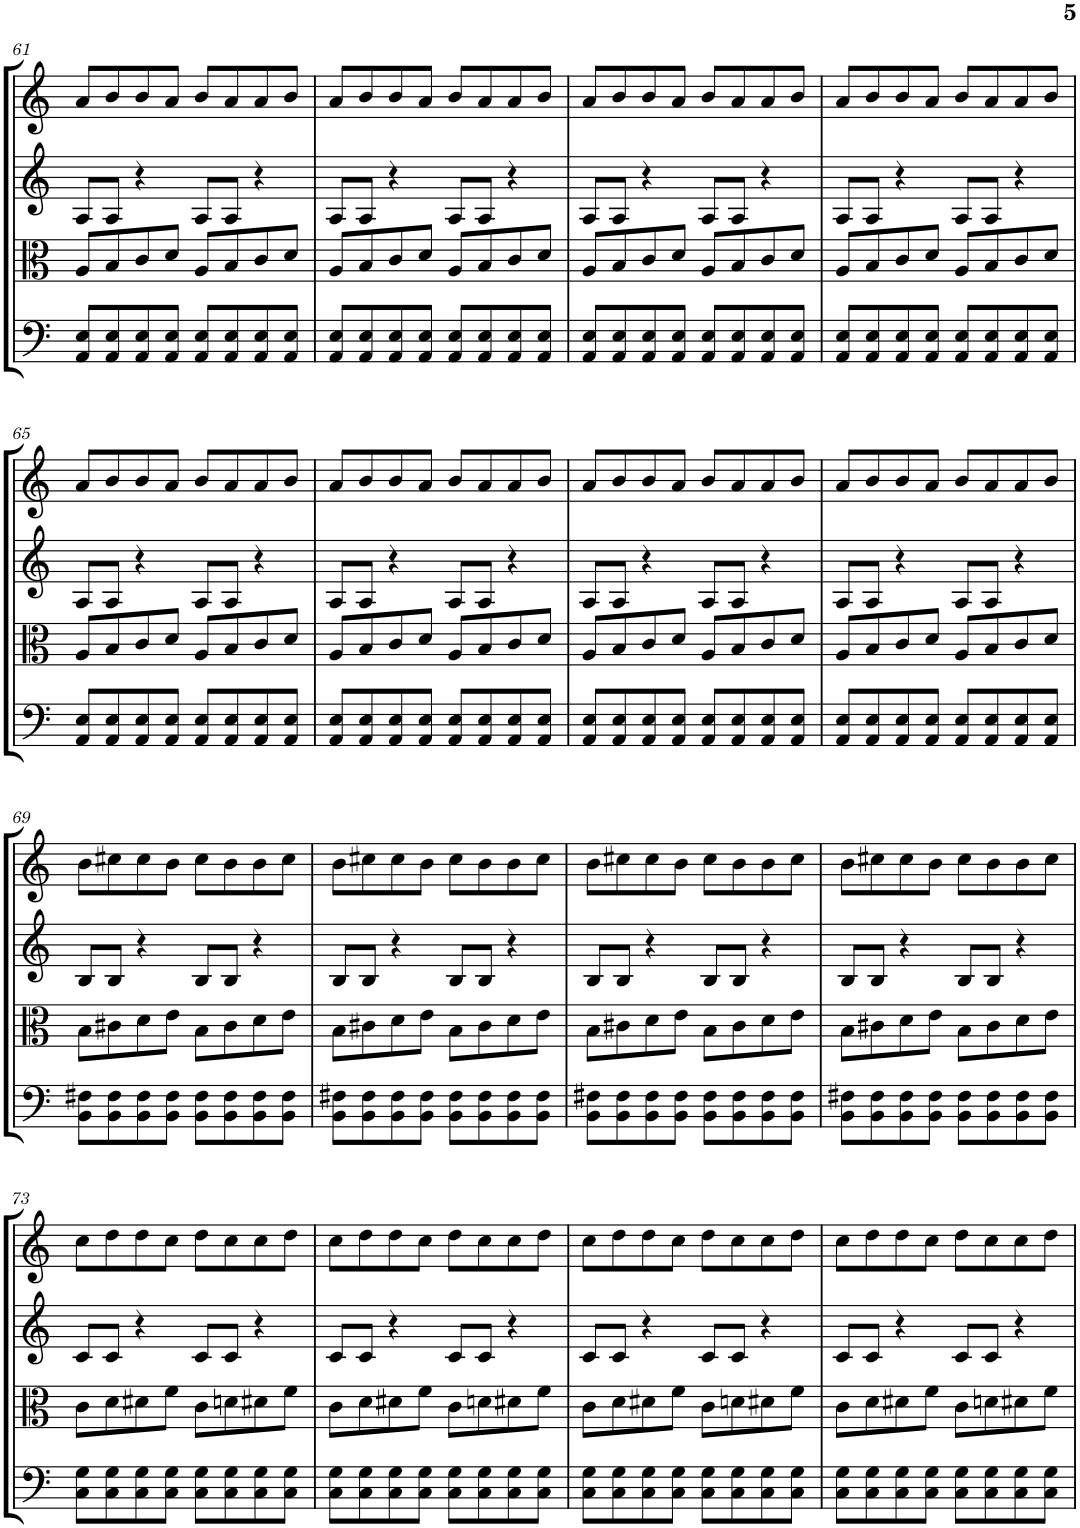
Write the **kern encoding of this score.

**kern	**kern	**kern	**kern
*part4	*part3	*part2	*part1
*staff4	*staff3	*staff2	*staff1
*I"Violoncello	*I"Viola	*I"Violin II	*I"Violin I
*I'Vc	*I'Vla	*I'Vln	*I'Vln
!!LO:PB:g=z
*clefF4	*clefC3	*clefG2	*clefG2
*k[]	*k[]	*k[]	*k[]
*M4/4	*M4/4	*M4/4	*M4/4
=61	=61	=61	=61
8AA/ 8E/L	8A/L	8A/L	8a/L
8AA/ 8E/	8B/	8A/J	8b/
8AA/ 8E/	8c/	4r	8b/
8AA/ 8E/J	8d/J	.	8a/J
8AA/ 8E/L	8A/L	8A/L	8b/L
8AA/ 8E/	8B/	8A/J	8a/
8AA/ 8E/	8c/	4r	8a/
8AA/ 8E/J	8d/J	.	8b/J
=62	=62	=62	=62
8AA/ 8E/L	8A/L	8A/L	8a/L
8AA/ 8E/	8B/	8A/J	8b/
8AA/ 8E/	8c/	4r	8b/
8AA/ 8E/J	8d/J	.	8a/J
8AA/ 8E/L	8A/L	8A/L	8b/L
8AA/ 8E/	8B/	8A/J	8a/
8AA/ 8E/	8c/	4r	8a/
8AA/ 8E/J	8d/J	.	8b/J
=63	=63	=63	=63
8AA/ 8E/L	8A/L	8A/L	8a/L
8AA/ 8E/	8B/	8A/J	8b/
8AA/ 8E/	8c/	4r	8b/
8AA/ 8E/J	8d/J	.	8a/J
8AA/ 8E/L	8A/L	8A/L	8b/L
8AA/ 8E/	8B/	8A/J	8a/
8AA/ 8E/	8c/	4r	8a/
8AA/ 8E/J	8d/J	.	8b/J
=64	=64	=64	=64
8AA/ 8E/L	8A/L	8A/L	8a/L
8AA/ 8E/	8B/	8A/J	8b/
8AA/ 8E/	8c/	4r	8b/
8AA/ 8E/J	8d/J	.	8a/J
8AA/ 8E/L	8A/L	8A/L	8b/L
8AA/ 8E/	8B/	8A/J	8a/
8AA/ 8E/	8c/	4r	8a/
8AA/ 8E/J	8d/J	.	8b/J
!!LO:LB:g=z
=65	=65	=65	=65
8AA/ 8E/L	8A/L	8A/L	8a/L
8AA/ 8E/	8B/	8A/J	8b/
8AA/ 8E/	8c/	4r	8b/
8AA/ 8E/J	8d/J	.	8a/J
8AA/ 8E/L	8A/L	8A/L	8b/L
8AA/ 8E/	8B/	8A/J	8a/
8AA/ 8E/	8c/	4r	8a/
8AA/ 8E/J	8d/J	.	8b/J
=66	=66	=66	=66
8AA/ 8E/L	8A/L	8A/L	8a/L
8AA/ 8E/	8B/	8A/J	8b/
8AA/ 8E/	8c/	4r	8b/
8AA/ 8E/J	8d/J	.	8a/J
8AA/ 8E/L	8A/L	8A/L	8b/L
8AA/ 8E/	8B/	8A/J	8a/
8AA/ 8E/	8c/	4r	8a/
8AA/ 8E/J	8d/J	.	8b/J
=67	=67	=67	=67
8AA/ 8E/L	8A/L	8A/L	8a/L
8AA/ 8E/	8B/	8A/J	8b/
8AA/ 8E/	8c/	4r	8b/
8AA/ 8E/J	8d/J	.	8a/J
8AA/ 8E/L	8A/L	8A/L	8b/L
8AA/ 8E/	8B/	8A/J	8a/
8AA/ 8E/	8c/	4r	8a/
8AA/ 8E/J	8d/J	.	8b/J
=68	=68	=68	=68
8AA/ 8E/L	8A/L	8A/L	8a/L
8AA/ 8E/	8B/	8A/J	8b/
8AA/ 8E/	8c/	4r	8b/
8AA/ 8E/J	8d/J	.	8a/J
8AA/ 8E/L	8A/L	8A/L	8b/L
8AA/ 8E/	8B/	8A/J	8a/
8AA/ 8E/	8c/	4r	8a/
8AA/ 8E/J	8d/J	.	8b/J
!!LO:LB:g=z
=69	=69	=69	=69
8BB\ 8F#X\L	8B\L	8B/L	8b\L
8BB\ 8F#\	8c#X\	8B/J	8cc#X\
8BB\ 8F#\	8d\	4r	8cc#\
8BB\ 8F#\J	8e\J	.	8b\J
8BB\ 8F#\L	8B\L	8B/L	8cc#\L
8BB\ 8F#\	8c#\	8B/J	8b\
8BB\ 8F#\	8d\	4r	8b\
8BB\ 8F#\J	8e\J	.	8cc#\J
=70	=70	=70	=70
8BB\ 8F#X\L	8B\L	8B/L	8b\L
8BB\ 8F#\	8c#X\	8B/J	8cc#X\
8BB\ 8F#\	8d\	4r	8cc#\
8BB\ 8F#\J	8e\J	.	8b\J
8BB\ 8F#\L	8B\L	8B/L	8cc#\L
8BB\ 8F#\	8c#\	8B/J	8b\
8BB\ 8F#\	8d\	4r	8b\
8BB\ 8F#\J	8e\J	.	8cc#\J
=71	=71	=71	=71
8BB\ 8F#X\L	8B\L	8B/L	8b\L
8BB\ 8F#\	8c#X\	8B/J	8cc#X\
8BB\ 8F#\	8d\	4r	8cc#\
8BB\ 8F#\J	8e\J	.	8b\J
8BB\ 8F#\L	8B\L	8B/L	8cc#\L
8BB\ 8F#\	8c#\	8B/J	8b\
8BB\ 8F#\	8d\	4r	8b\
8BB\ 8F#\J	8e\J	.	8cc#\J
=72	=72	=72	=72
8BB\ 8F#X\L	8B\L	8B/L	8b\L
8BB\ 8F#\	8c#X\	8B/J	8cc#X\
8BB\ 8F#\	8d\	4r	8cc#\
8BB\ 8F#\J	8e\J	.	8b\J
8BB\ 8F#\L	8B\L	8B/L	8cc#\L
8BB\ 8F#\	8c#\	8B/J	8b\
8BB\ 8F#\	8d\	4r	8b\
8BB\ 8F#\J	8e\J	.	8cc#\J
!!LO:LB:g=z
=73	=73	=73	=73
8C\ 8G\L	8c\L	8c/L	8cc\L
8C\ 8G\	8d\	8c/J	8dd\
8C\ 8G\	8d#X\	4r	8dd\
8C\ 8G\J	8f\J	.	8cc\J
8C\ 8G\L	8c\L	8c/L	8dd\L
8C\ 8G\	8dn\	8c/J	8cc\
8C\ 8G\	8d#X\	4r	8cc\
8C\ 8G\J	8f\J	.	8dd\J
=74	=74	=74	=74
8C\ 8G\L	8c\L	8c/L	8cc\L
8C\ 8G\	8d\	8c/J	8dd\
8C\ 8G\	8d#X\	4r	8dd\
8C\ 8G\J	8f\J	.	8cc\J
8C\ 8G\L	8c\L	8c/L	8dd\L
8C\ 8G\	8dn\	8c/J	8cc\
8C\ 8G\	8d#X\	4r	8cc\
8C\ 8G\J	8f\J	.	8dd\J
=75	=75	=75	=75
8C\ 8G\L	8c\L	8c/L	8cc\L
8C\ 8G\	8d\	8c/J	8dd\
8C\ 8G\	8d#X\	4r	8dd\
8C\ 8G\J	8f\J	.	8cc\J
8C\ 8G\L	8c\L	8c/L	8dd\L
8C\ 8G\	8dn\	8c/J	8cc\
8C\ 8G\	8d#X\	4r	8cc\
8C\ 8G\J	8f\J	.	8dd\J
=76	=76	=76	=76
8C\ 8G\L	8c\L	8c/L	8cc\L
8C\ 8G\	8d\	8c/J	8dd\
8C\ 8G\	8d#X\	4r	8dd\
8C\ 8G\J	8f\J	.	8cc\J
8C\ 8G\L	8c\L	8c/L	8dd\L
8C\ 8G\	8dn\	8c/J	8cc\
8C\ 8G\	8d#X\	4r	8cc\
8C\ 8G\J	8f\J	.	8dd\J
=	=	=	=
*-	*-	*-	*-
